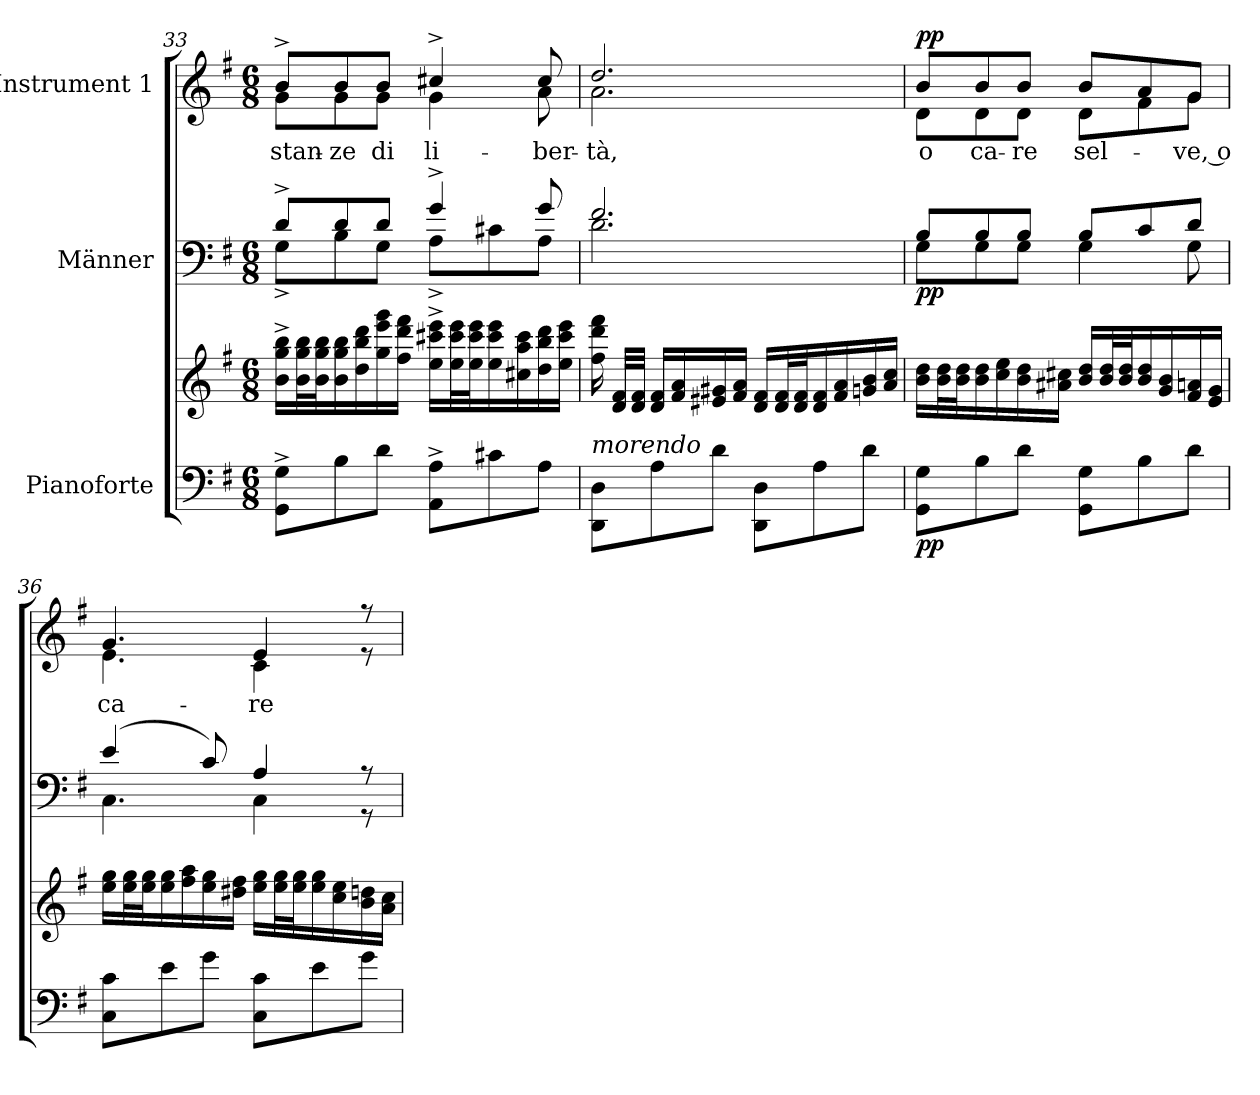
**kern	**kern	**dynam	**kern	**dynam	**kern	**text	**dynam
*part3	*part3	*part3	*part2	*part2	*part1	*part1	*part1
*staff4	*staff3	*staff3/4	*staff2	*staff2	*staff1	*staff1	*staff1
*I"Pianoforte	*	*	*I"Männer	*	*I"Instrument 1	*	*
*clefF4	*clefG2	*	*clefF4	*	*clefG2	*	*
*k[f#]	*k[f#]	*	*k[f#]	*	*k[f#]	*	*
*G:	*G:	*	*G:	*	*G:	*	*
*M6/8	*M6/8	*	*M6/8	*	*M6/8	*	*
=33	=33	=33	=33	=33	=33	=33	=33
*	*	*	*^	*	*	*	*
!	!	!	!	!	!	!	!LO:LY:b	!
*	*	*	*	*	*	*^	*	*
8GG\^ 8G\^L	16b\^ 16gg\^ 16bb\^LL	.	8d^/L	8G^\L	.	8b^/L	8g\L	stan-	.
.	32b\ 32gg\ 32bb\L	.	.	.	.	.	.	.	.
.	32b\ 32gg\ 32bb\J	.	.	.	.	.	.	.	.
!	!	!	!	!	!	!	!	!LO:LY:b	!
8B\	16b\ 16gg\ 16bb\	.	8d/	8B\	.	8b/	8g\	-ze	.
.	16dd\ 16bb\ 16ddd\	.	.	.	.	.	.	.	.
!	!	!	!	!	!	!	!	!LO:LY:b	!
8d\J	16gg\ 16eee\ 16ggg\	.	8d/J	8G\J	.	8b/J	8g\J	di	.
.	16ff#\ 16ddd\ 16fff#\JJ	.	.	.	.	.	.	.	.
!	!	!	!	!	!	!	!	!LO:LY:b	!
8AA\^ 8A\^L	16ee\^ 16ccc#X\^ 16eee\^LL	.	4g^/	8A^\L	.	4cc#X^/	4g\	li-	.
.	32ee\ 32ccc#\ 32eee\L	.	.	.	.	.	.	.	.
.	32ee\ 32ccc#\ 32eee\J	.	.	.	.	.	.	.	.
8c#X\	16ee\ 16ccc#\ 16eee\	.	.	8c#X\	.	.	.	.	.
.	16cc#X\ 16aa\ 16ccc#\	.	.	.	.	.	.	.	.
!	!	!	!	!	!	!	!	!LO:LY:b	!
8A\J	16dd\ 16bb\ 16ddd\	.	8g/	8A\J	.	8cc#/	8a\	-ber-	.
.	16ee\ 16ccc#\ 16eee\JJ	.	.	.	.	.	.	.	.
=34	=34	=34	=34	=34	=34	=34	=34	=34	=34
!LO:TX:a:i:t=morendo	!	!	!	!	!	!	!	!	!
!	!	!	!	!	!	!	!	!LO:LY:b	!
8DD\ 8D\L	16ff#\ 16ddd\ 16fff#\	.	2.f#/	2.d\	.	2.dd/	2.a\	-tà,	.
.	32d/ 32f#/LLL	.	.	.	.	.	.	.	.
.	32d/ 32f#/JJJ	.	.	.	.	.	.	.	.
8A\	16d/ 16f#/LL	.	.	.	.	.	.	.	.
.	16f#/ 16a/	.	.	.	.	.	.	.	.
8d\J	16e#X/ 16g#X/	.	.	.	.	.	.	.	.
.	16f#/ 16a/JJ	.	.	.	.	.	.	.	.
8DD\ 8D\L	16d/ 16f#/LL	.	.	.	.	.	.	.	.
.	32d/ 32f#/L	.	.	.	.	.	.	.	.
.	32d/ 32f#/J	.	.	.	.	.	.	.	.
8A\	16d/ 16f#/	.	.	.	.	.	.	.	.
.	16f#/ 16a/	.	.	.	.	.	.	.	.
8d\J	16gn/ 16b/	.	.	.	.	.	.	.	.
.	16a/ 16cc/JJ	.	.	.	.	.	.	.	.
!!LO:PB:g=z	!!
=35	=35	=35	=35	=35	=35	=35	=35	=35	=35
!	!	!LO:DY:b=2	!	!	!LO:DY:b	!	!	!LO:LY:b	!LO:DY:b
8GG\ 8G\L	16b\ 16dd\LL	pp	8B/L	8G\L	pp	8b/L	8d\L	o	pp
.	32b\ 32dd\L	.	.	.	.	.	.	.	.
.	32b\ 32dd\J	.	.	.	.	.	.	.	.
!	!	!	!	!	!	!	!	!LO:LY:b	!
8B\	16b\ 16dd\	.	8B/	8G\	.	8b/	8d\	ca-	.
.	16cc\ 16ee\	.	.	.	.	.	.	.	.
!	!	!	!	!	!	!	!	!LO:LY:b	!
8d\J	16b\ 16dd\	.	8B/J	8G\J	.	8b/J	8d\J	-re	.
.	16a#X\ 16cc#X\JJ	.	.	.	.	.	.	.	.
!	!	!	!	!	!	!	!	!LO:LY:b	!
8GG\ 8G\L	16b/ 16dd/LL	.	8B/L	4G\	.	8b/L	8d\L	sel-	.
.	32b/ 32dd/L	.	.	.	.	.	.	.	.
.	32b/ 32dd/J	.	.	.	.	.	.	.	.
8B\	16b/ 16dd/	.	8c/	.	.	8a/	8f#\	.	.
.	16g/ 16b/	.	.	.	.	.	.	.	.
!	!	!	!	!	!	!	!	!LO:LY:b	!
8d\J	16f#/ 16an/	.	8d/J	8G\	.	8g/J	8g\J	-ve, o	.
.	16e/ 16g/JJ	.	.	.	.	.	.	.	.
=36	=36	=36	=36	=36	=36	=36	=36	=36	=36
!	!	!	!	!	!	!	!	!LO:LY:b	!
8C\ 8c\L	16ee\ 16gg\LL	.	(>4e/	4.C\	.	4.g/	4.e\	ca-	.
.	32ee\ 32gg\L	.	.	.	.	.	.	.	.
.	32ee\ 32gg\J	.	.	.	.	.	.	.	.
8e\	16ee\ 16gg\	.	.	.	.	.	.	.	.
.	16ff#\ 16aa\	.	.	.	.	.	.	.	.
8g\J	16ee\ 16gg\	.	8c/)	.	.	.	.	.	.
.	16dd#X\ 16ff#\JJ	.	.	.	.	.	.	.	.
!	!	!	!	!	!	!	!	!LO:LY:b	!
8C\ 8c\L	16ee\ 16gg\LL	.	4A/	4C\	.	4e/	4c\	-re	.
.	32ee\ 32gg\L	.	.	.	.	.	.	.	.
.	32ee\ 32gg\J	.	.	.	.	.	.	.	.
8e\	16ee\ 16gg\	.	.	.	.	.	.	.	.
.	16cc\ 16ee\	.	.	.	.	.	.	.	.
8g\J	16b\ 16ddn\	.	8rA	8rGG	.	8rff	8re	.	.
.	16a\ 16cc\JJ	.	.	.	.	.	.	.	.
*	*	*	*v	*v	*	*	*	*	*
*	*	*	*	*	*v	*v	*	*
=	=	=	=	=	=	=	=
*-	*-	*-	*-	*-	*-	*-	*-
